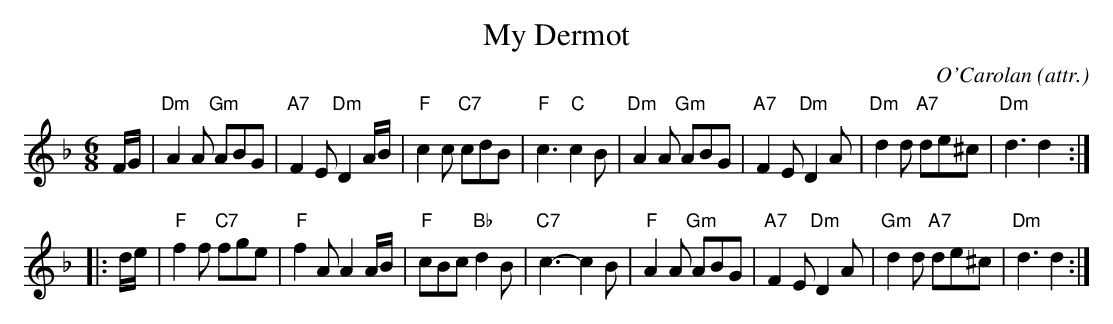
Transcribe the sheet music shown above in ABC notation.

X:1
T: My Dermot
C: O'Carolan (attr.)
M: 6/8
L: 1/8
K: Dm
F/G/ |\
"Dm"A2A "Gm"ABG | "A7"F2E "Dm"D2A/B/ | "F"c2c "C7"cdB | "F"c3 "C"c2B |\
"Dm"A2A "Gm"ABG | "A7"F2E "Dm"D2A | "Dm"d2d "A7"de^c | "Dm"d3 d2 :|
|: d/e/ |\
"F"f2f "C7"fge | "F"f2A A2A/B/ | "F"cBc "Bb"d2B | "C7"c3- c2B |\
"F"A2A "Gm"ABG | "A7"F2E "Dm"D2A | "Gm"d2d "A7"de^c | "Dm"d3 d2 :|
